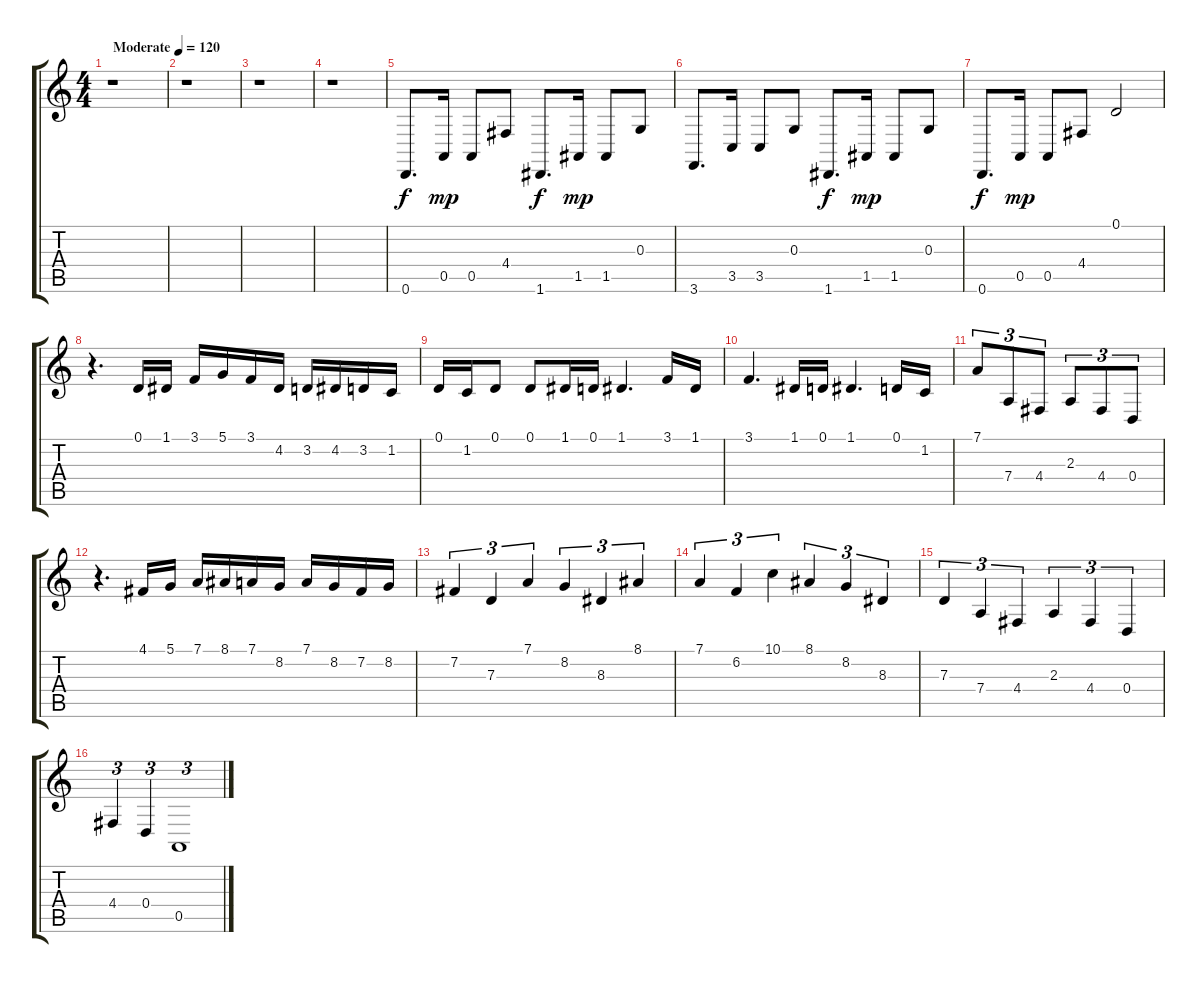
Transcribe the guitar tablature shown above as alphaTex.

\track "" {instrument cello}
\staff {score tabs}
\tuning (D4 B3 G3 D3 A2 D2) {hide}
\ts (4 4)
\tempo (120 "Moderate")
\clef g2
\ks c
r.1{dy f instrument cello} |
r.1 |
r.1 |
r.1 |
0.6.8{d} 0.5.16{dy mp} 0.5.8 4.4.8 1.6.8{d dy f} 1.5.16{dy mp} 1.5.8 0.3.8 |
3.6.8{d} 3.5.16 3.5.8 0.3.8 1.6.8{d dy f} 1.5.16{dy mp} 1.5.8 0.3.8 |
0.6.8{d dy f} 0.5.16{dy mp} 0.5.8 4.4.8 0.1.2 |
r.4{d} 0.1.16 1.1.16 3.1.16 5.1.16 3.1.16 4.2.16 3.2.16 4.2.16 3.2.16 1.2.16 |
0.1.16 1.2.16 0.1.8 0.1.8 1.1.16 0.1.16 1.1.4{d} 3.1.16 1.1.16 |
3.1.4{d} 1.1.16 0.1.16 1.1.4{d} 0.1.16 1.2.16 |
7.1.8{tu (3 2)} 7.4.8{tu (3 2)} 4.4.8{tu (3 2)} 2.3.8{tu (3 2)} 4.4.8{tu (3 2)} 0.4.8{tu (3 2)} |
r.4{d} 4.1.16 5.1.16 7.1.16 8.1.16 7.1.16 8.2.16 7.1.16 8.2.16 7.2.16 8.2.16 |
7.2.4{tu (3 2)} 7.3.4{tu (3 2)} 7.1.4{tu (3 2)} 8.2.4{tu (3 2)} 8.3.4{tu (3 2)} 8.1.4{tu (3 2)} |
7.1.4{tu (3 2)} 6.2.4{tu (3 2)} 10.1.4{tu (3 2)} 8.1.4{tu (3 2)} 8.2.4{tu (3 2)} 8.3.4{tu (3 2)} |
7.3.4{tu (3 2)} 7.4.4{tu (3 2)} 4.4.4{tu (3 2)} 2.3.4{tu (3 2)} 4.4.4{tu (3 2)} 0.4.4{tu (3 2)} |
4.4.4{tu (3 2)} 0.4.4{tu (3 2)} 0.5.1{tu (3 2)}
